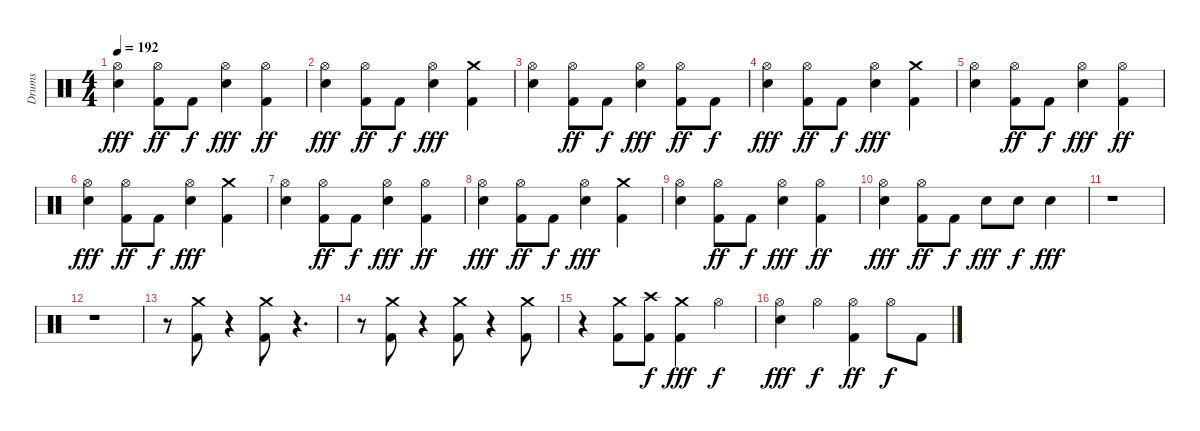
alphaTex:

\track ("Drums" "Drums") {instrument percussion}
\staff {score}
\articulation defaults
\ts (4 4)
\tempo 192
\clef neutral
\ks c
("Snare (hit) 2" "Hi-Hat (open)").4{dy fff} ("Kick (hit) 2" "Hi-Hat (open)").8{dy ff} "Kick (hit) 2".8{dy f} ("Snare (hit) 2" "Hi-Hat (open)").4{dy fff} ("Kick (hit) 2" "Hi-Hat (open)").4{dy ff} |
("Snare (hit) 2" "Hi-Hat (open)").4{dy fff} ("Kick (hit) 2" "Hi-Hat (open)").8{dy ff} "Kick (hit) 2".8{dy f} ("Snare (hit) 2" "Hi-Hat (open)").4{dy fff} ("Kick (hit) 2" "Crash medium (hit)").4 |
("Snare (hit) 2" "Hi-Hat (open)").4 ("Kick (hit) 2" "Hi-Hat (open)").8{dy ff} "Kick (hit) 2".8{dy f} ("Snare (hit) 2" "Hi-Hat (open)").4{dy fff} ("Kick (hit) 2" "Hi-Hat (open)").8{dy ff} "Kick (hit) 2".8{dy f} |
("Snare (hit) 2" "Hi-Hat (open)").4{dy fff} ("Kick (hit) 2" "Hi-Hat (open)").8{dy ff} "Kick (hit) 2".8{dy f} ("Snare (hit) 2" "Hi-Hat (open)").4{dy fff} ("Kick (hit) 2" "Crash medium (hit)").4 |
("Snare (hit) 2" "Hi-Hat (open)").4 ("Kick (hit) 2" "Hi-Hat (open)").8{dy ff} "Kick (hit) 2".8{dy f} ("Snare (hit) 2" "Hi-Hat (open)").4{dy fff} ("Kick (hit) 2" "Hi-Hat (open)").4{dy ff} |
("Snare (hit) 2" "Hi-Hat (open)").4{dy fff} ("Kick (hit) 2" "Hi-Hat (open)").8{dy ff} "Kick (hit) 2".8{dy f} ("Snare (hit) 2" "Hi-Hat (open)").4{dy fff} ("Kick (hit) 2" "Crash medium (hit)").4 |
("Snare (hit) 2" "Hi-Hat (open)").4 ("Kick (hit) 2" "Hi-Hat (open)").8{dy ff} "Kick (hit) 2".8{dy f} ("Snare (hit) 2" "Hi-Hat (open)").4{dy fff} ("Kick (hit) 2" "Hi-Hat (open)").4{dy ff} |
("Snare (hit) 2" "Hi-Hat (open)").4{dy fff} ("Kick (hit) 2" "Hi-Hat (open)").8{dy ff} "Kick (hit) 2".8{dy f} ("Snare (hit) 2" "Hi-Hat (open)").4{dy fff} ("Kick (hit) 2" "Crash medium (hit)").4 |
("Snare (hit) 2" "Hi-Hat (open)").4 ("Kick (hit) 2" "Hi-Hat (open)").8{dy ff} "Kick (hit) 2".8{dy f} ("Snare (hit) 2" "Hi-Hat (open)").4{dy fff} ("Kick (hit) 2" "Hi-Hat (open)").4{dy ff} |
("Snare (hit) 2" "Hi-Hat (open)").4{dy fff} ("Kick (hit) 2" "Hi-Hat (open)").8{dy ff} "Kick (hit) 2".8{dy f} "Snare (hit) 2".8{dy fff} "Snare (hit) 2".8{dy f} "Snare (hit) 2".4{dy fff} |
r.1 |
r.1 |
r.8 ("Kick (hit) 2" "Crash medium (hit)").8 r.4 ("Kick (hit) 2" "Crash medium (hit)").8 r.4{d} |
r.8 ("Kick (hit) 2" "Crash medium (hit)").8 r.4 ("Kick (hit) 2" "Crash medium (hit)").8 r.4 ("Kick (hit) 2" "Crash medium (hit)").8 |
r.4 ("Kick (hit) 2" "Crash medium (hit)").8 ("Kick (hit) 2" "Crash high (hit)").8{dy f} ("Kick (hit) 2" "Crash medium (hit)").4{dy fff} "Hi-Hat (open)".4{dy f} |
("Snare (hit) 2" "Hi-Hat (open)").4{dy fff} "Hi-Hat (open)".4{dy f} ("Kick (hit) 2" "Hi-Hat (open)").4{dy ff} "Hi-Hat (open)".8{dy f} "Kick (hit) 2".8
